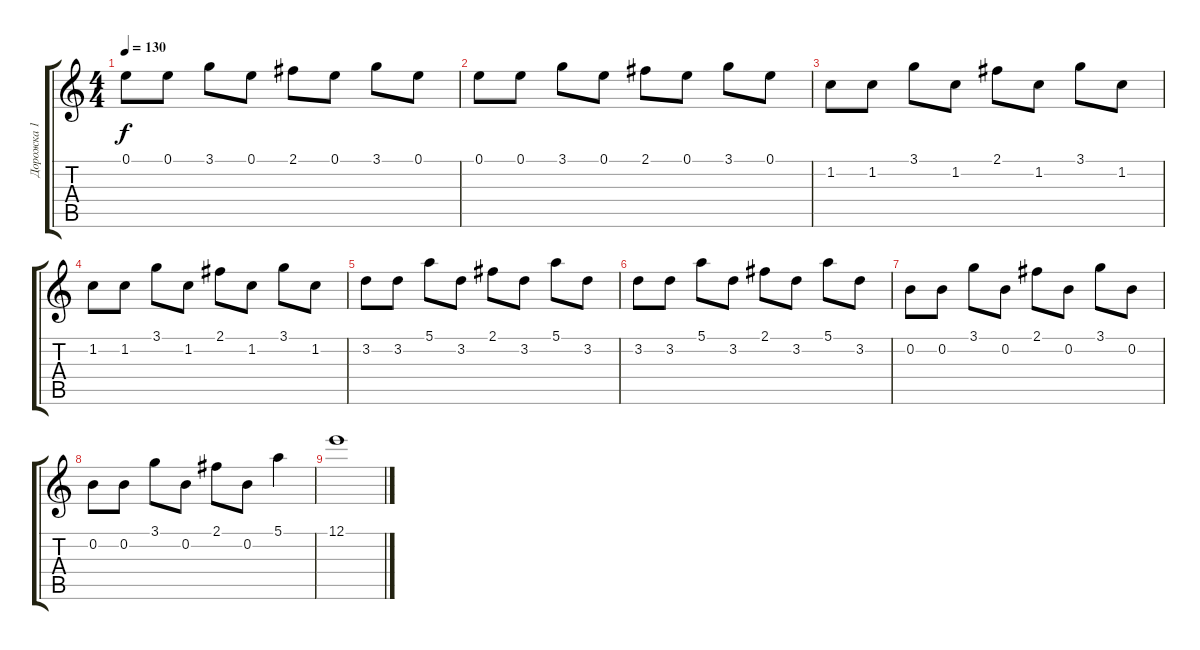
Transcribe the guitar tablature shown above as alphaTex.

\track ("Дорожка 1" "Дорожка 1") {instrument distortionguitar}
\staff {score tabs}
\tuning (E4 B3 G3 D3 A2 E2) {hide}
\ts (4 4)
\tempo 130
\clef g2
\ks c
0.1.8{dy f} 0.1.8 3.1.8 0.1.8 2.1.8 0.1.8 3.1.8 0.1.8 |
0.1.8 0.1.8 3.1.8 0.1.8 2.1.8 0.1.8 3.1.8 0.1.8 |
1.2.8 1.2.8 3.1.8 1.2.8 2.1.8 1.2.8 3.1.8 1.2.8 |
1.2.8 1.2.8 3.1.8 1.2.8 2.1.8 1.2.8 3.1.8 1.2.8 |
3.2.8 3.2.8 5.1.8 3.2.8 2.1.8 3.2.8 5.1.8 3.2.8 |
3.2.8 3.2.8 5.1.8 3.2.8 2.1.8 3.2.8 5.1.8 3.2.8 |
0.2.8 0.2.8 3.1.8 0.2.8 2.1.8 0.2.8 3.1.8 0.2.8 |
0.2.8 0.2.8 3.1.8 0.2.8 2.1.8 0.2.8 5.1.4 |
12.1.1
